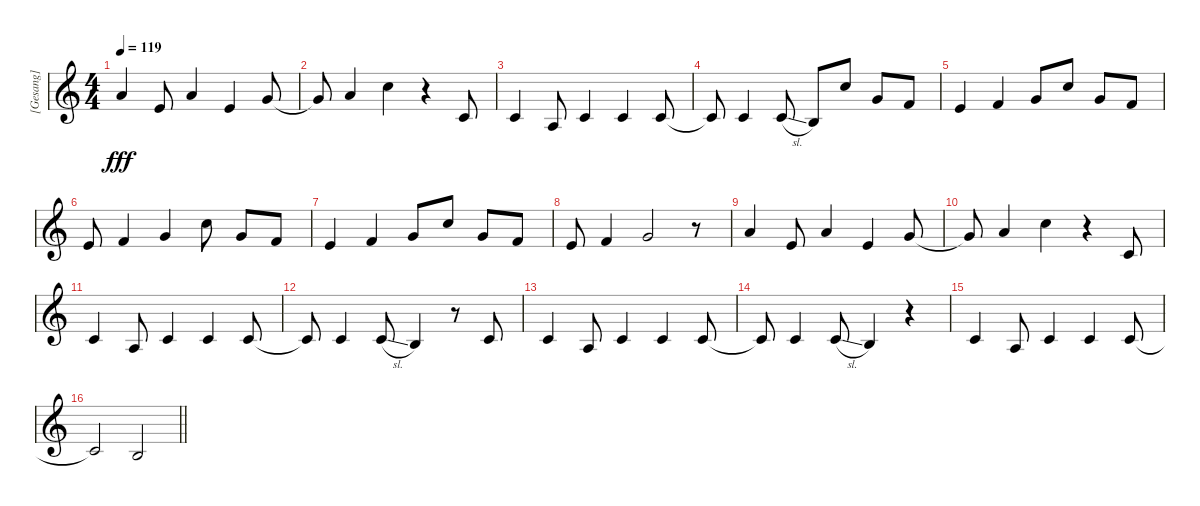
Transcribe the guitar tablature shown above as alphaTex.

\track ("[Gesang]" "[Gesang]") {instrument tenorsax}
\staff {score}
\tuning (E4 B3 G3 D3 A2 E2) {hide}
\ts (4 4)
\tempo 119
\clef g2
\ks c
5.1.4{dy fff} 5.2.8 5.1.4 5.2.4 3.1.8 |
3.1{t}.8 5.1.4 8.1.4 r.4 1.2.8 |
1.2.4 2.3.8 1.2.4 1.2.4 1.2.8 |
1.2{t}.8 1.2.4 1.2{sl}.8 0.2.8 8.1.8 3.1.8 6.2.8 |
5.2.4 6.2.4 3.1.8 8.1.8 3.1.8 6.2.8 |
5.2.8 6.2.4 8.2.4 8.1.8 3.1.8 6.2.8 |
5.2.4 6.2.4 3.1.8 8.1.8 3.1.8 6.2.8 |
5.2.8 6.2.4 8.2.2 r.8 |
5.1.4 5.2.8 5.1.4 5.2.4 3.1.8 |
3.1{t}.8 5.1.4 8.1.4 r.4 1.2.8 |
1.2.4 2.3.8 1.2.4 1.2.4 1.2.8 |
1.2{t}.8 1.2.4 1.2{sl}.8 0.2.4 r.8 1.2.8 |
1.2.4 2.3.8 1.2.4 1.2.4 1.2.8 |
1.2{t}.8 1.2.4 1.2{sl}.8 0.2.4 r.4 |
1.2.4 2.3.8 1.2.4 1.2.4 1.2.8 |
\barLineRight lightlight
1.2{t}.2 0.2.2
